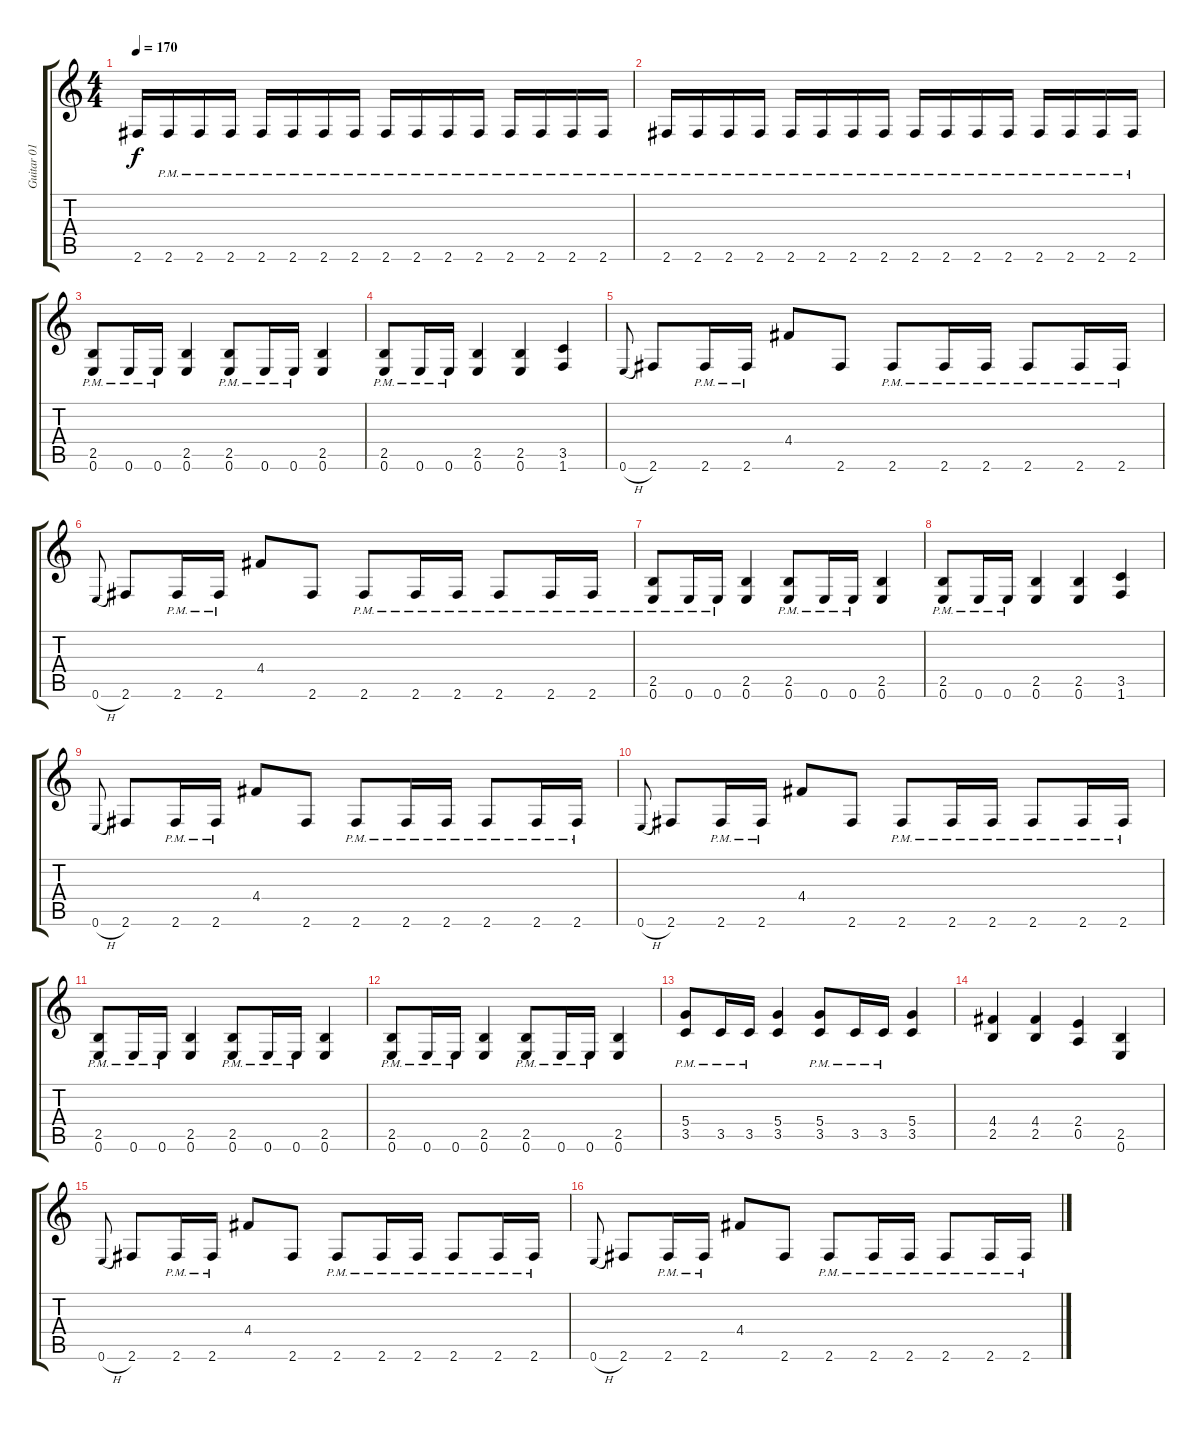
\track ("Guitar 01" "Guitar 01") {instrument distortionguitar}
\staff {score tabs}
\tuning (E4 B3 G3 D3 A2 E2) {hide}
\ts (4 4)
\tempo 170
\clef g2
\ks c
2.6.16{dy f} 2.6{pm}.16 2.6{pm}.16 2.6{pm}.16 2.6{pm}.16 2.6{pm}.16 2.6{pm}.16 2.6{pm}.16 2.6{pm}.16 2.6{pm}.16 2.6{pm}.16 2.6{pm}.16 2.6{pm}.16 2.6{pm}.16 2.6{pm}.16 2.6{pm}.16 |
2.6{pm}.16 2.6{pm}.16 2.6{pm}.16 2.6{pm}.16 2.6{pm}.16 2.6{pm}.16 2.6{pm}.16 2.6{pm}.16 2.6{pm}.16 2.6{pm}.16 2.6{pm}.16 2.6{pm}.16 2.6{pm}.16 2.6{pm}.16 2.6{pm}.16 2.6{pm}.16 |
(2.5{pm} 0.6{pm}).8 0.6{pm}.16 0.6{pm}.16 (2.5 0.6).4 (2.5{pm} 0.6{pm}).8 0.6{pm}.16 0.6{pm}.16 (2.5 0.6).4 |
(2.5{pm} 0.6{pm}).8 0.6{pm}.16 0.6{pm}.16 (2.5 0.6).4 (2.5 0.6).4 (3.5 1.6).4 |
0.6{h}.8{gr onbeat} 2.6.8 2.6{pm}.16 2.6{pm}.16 4.4.8 2.6.8 2.6{pm}.8 2.6{pm}.16 2.6{pm}.16 2.6{pm}.8 2.6{pm}.16 2.6{pm}.16 |
0.6{h}.8{gr onbeat} 2.6.8 2.6{pm}.16 2.6{pm}.16 4.4.8 2.6.8 2.6{pm}.8 2.6{pm}.16 2.6{pm}.16 2.6{pm}.8 2.6{pm}.16 2.6{pm}.16 |
(2.5{pm} 0.6{pm}).8 0.6{pm}.16 0.6{pm}.16 (2.5 0.6).4 (2.5{pm} 0.6{pm}).8 0.6{pm}.16 0.6{pm}.16 (2.5 0.6).4 |
(2.5{pm} 0.6{pm}).8 0.6{pm}.16 0.6{pm}.16 (2.5 0.6).4 (2.5 0.6).4 (3.5 1.6).4 |
0.6{h}.8{gr onbeat} 2.6.8 2.6{pm}.16 2.6{pm}.16 4.4.8 2.6.8 2.6{pm}.8 2.6{pm}.16 2.6{pm}.16 2.6{pm}.8 2.6{pm}.16 2.6{pm}.16 |
0.6{h}.8{gr onbeat} 2.6.8 2.6{pm}.16 2.6{pm}.16 4.4.8 2.6.8 2.6{pm}.8 2.6{pm}.16 2.6{pm}.16 2.6{pm}.8 2.6{pm}.16 2.6{pm}.16 |
(2.5{pm} 0.6{pm}).8 0.6{pm}.16 0.6{pm}.16 (2.5 0.6).4 (2.5{pm} 0.6{pm}).8 0.6{pm}.16 0.6{pm}.16 (2.5 0.6).4 |
(2.5{pm} 0.6{pm}).8 0.6{pm}.16 0.6{pm}.16 (2.5 0.6).4 (2.5{pm} 0.6{pm}).8 0.6{pm}.16 0.6{pm}.16 (2.5 0.6).4 |
(5.4{pm} 3.5{pm}).8 3.5{pm}.16 3.5{pm}.16 (5.4 3.5).4 (5.4{pm} 3.5{pm}).8 3.5{pm}.16 3.5{pm}.16 (5.4 3.5).4 |
(4.4 2.5).4 (4.4 2.5).4 (2.4 0.5).4 (2.5 0.6).4 |
0.6{h}.8{gr onbeat} 2.6.8 2.6{pm}.16 2.6{pm}.16 4.4.8 2.6.8 2.6{pm}.8 2.6{pm}.16 2.6{pm}.16 2.6{pm}.8 2.6{pm}.16 2.6{pm}.16 |
0.6{h}.8{gr onbeat} 2.6.8 2.6{pm}.16 2.6{pm}.16 4.4.8 2.6.8 2.6{pm}.8 2.6{pm}.16 2.6{pm}.16 2.6{pm}.8 2.6{pm}.16 2.6{pm}.16
